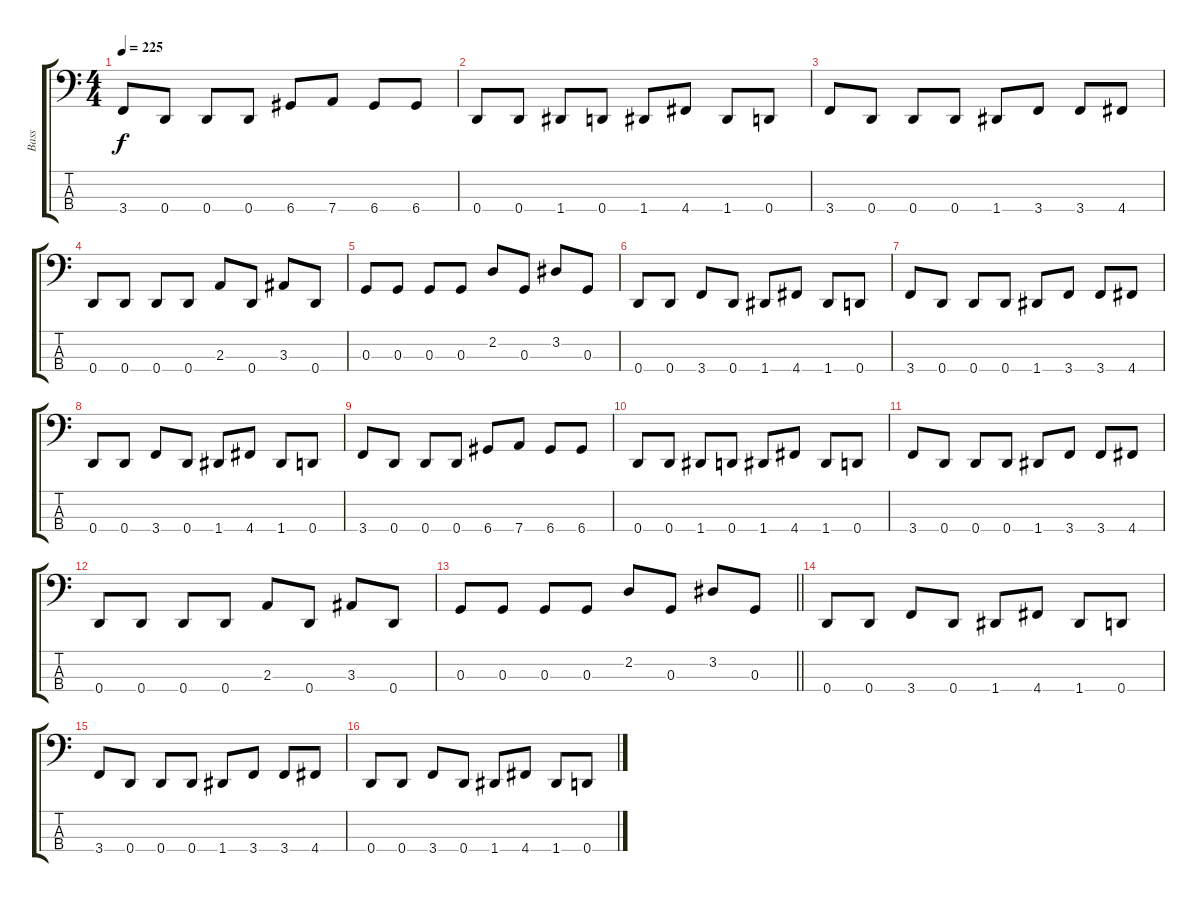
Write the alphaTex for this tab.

\track ("Bass" "Bass") {instrument electricbassfinger}
\staff {score tabs}
\tuning (F2 C2 G1 D1) {hide}
\ts (4 4)
\tempo 225
\clef f4
\ks c
3.4.8{dy f} 0.4.8 0.4.8 0.4.8 6.4.8 7.4.8 6.4.8 6.4.8 |
0.4.8 0.4.8 1.4.8 0.4.8 1.4.8 4.4.8 1.4.8 0.4.8 |
3.4.8 0.4.8 0.4.8 0.4.8 1.4.8 3.4.8 3.4.8 4.4.8 |
0.4.8 0.4.8 0.4.8 0.4.8 2.3.8 0.4.8 3.3.8 0.4.8 |
0.3.8 0.3.8 0.3.8 0.3.8 2.2.8 0.3.8 3.2.8 0.3.8 |
0.4.8 0.4.8 3.4.8 0.4.8 1.4.8 4.4.8 1.4.8 0.4.8 |
3.4.8 0.4.8 0.4.8 0.4.8 1.4.8 3.4.8 3.4.8 4.4.8 |
0.4.8 0.4.8 3.4.8 0.4.8 1.4.8 4.4.8 1.4.8 0.4.8 |
3.4.8 0.4.8 0.4.8 0.4.8 6.4.8 7.4.8 6.4.8 6.4.8 |
0.4.8 0.4.8 1.4.8 0.4.8 1.4.8 4.4.8 1.4.8 0.4.8 |
3.4.8 0.4.8 0.4.8 0.4.8 1.4.8 3.4.8 3.4.8 4.4.8 |
0.4.8 0.4.8 0.4.8 0.4.8 2.3.8 0.4.8 3.3.8 0.4.8 |
\barLineRight lightlight
0.3.8 0.3.8 0.3.8 0.3.8 2.2.8 0.3.8 3.2.8 0.3.8 |
0.4.8 0.4.8 3.4.8 0.4.8 1.4.8 4.4.8 1.4.8 0.4.8 |
3.4.8 0.4.8 0.4.8 0.4.8 1.4.8 3.4.8 3.4.8 4.4.8 |
0.4.8 0.4.8 3.4.8 0.4.8 1.4.8 4.4.8 1.4.8 0.4.8
